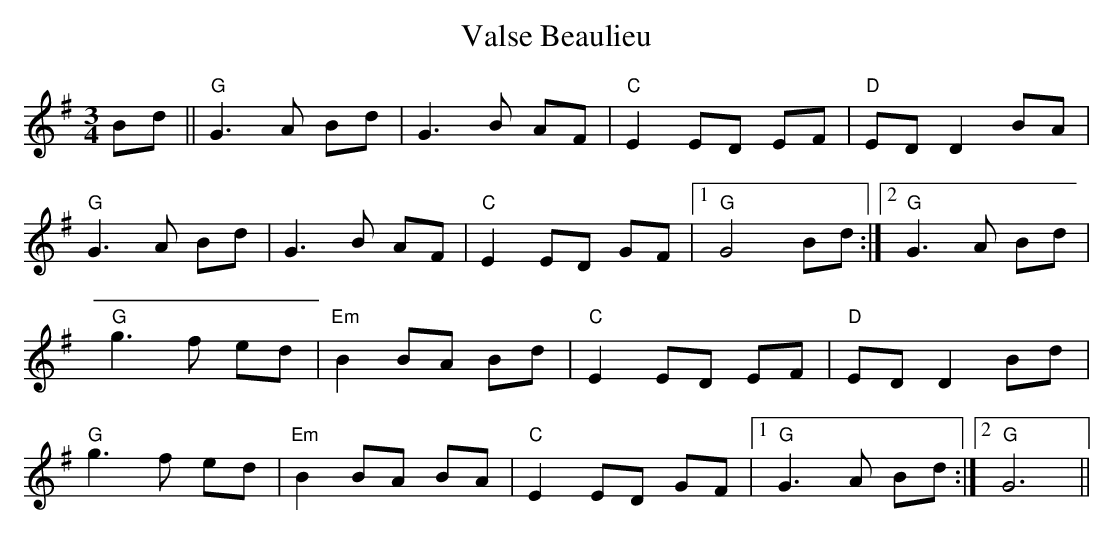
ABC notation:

X:1
T:Valse Beaulieu
M:3/4
L:1/8
K:G
Bd||"G"G3 A Bd|G3 B AF|"C"E2 ED EF|"D"ED D2 BA|
"G"G3 A Bd| G3 B AF|"C"E2 ED GF|[1"G"G4 Bd:|[2"G"G3 A Bd|
"G"g3 f ed|"Em"B2 BA Bd|"C"E2 ED EF|"D"ED D2 Bd|
"G"g3 f ed|"Em"B2 BA BA|"C"E2 ED GF|[1"G"G3 A Bd:|[2"G"G6||
